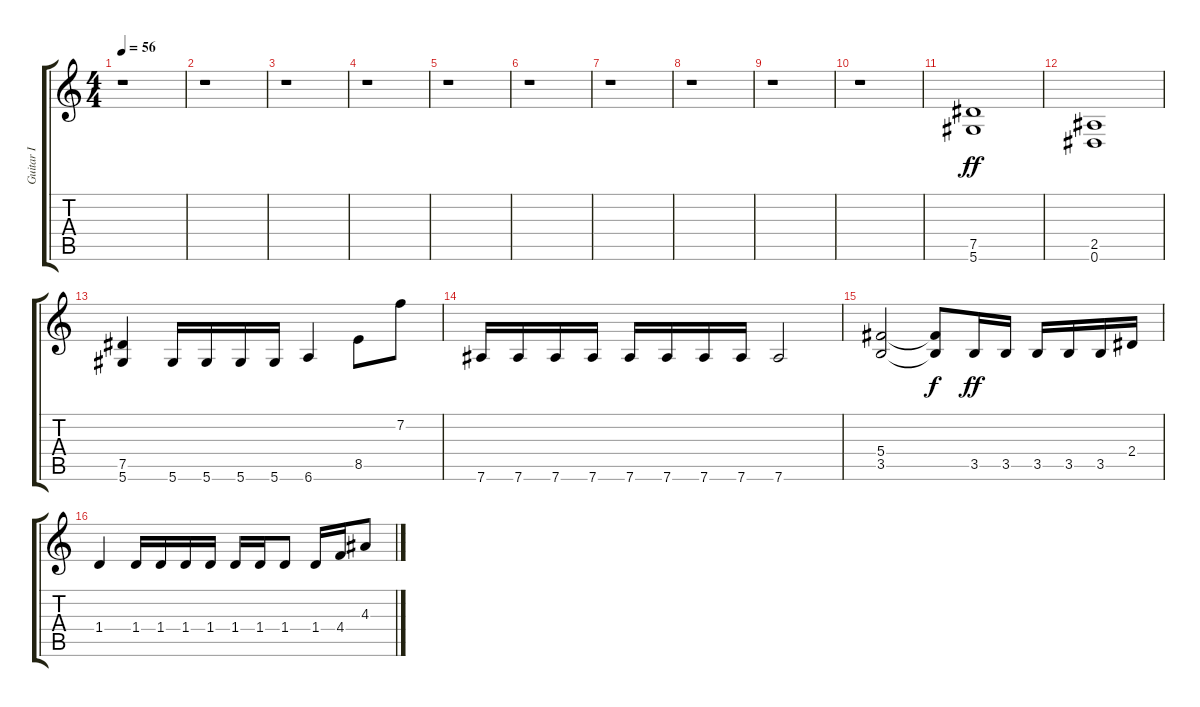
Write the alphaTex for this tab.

\track ("Guitar I" "Guitar I") {instrument overdrivenguitar}
\staff {score tabs}
\tuning (Eb4 Bb3 Gb3 Db3 Ab2 Eb2) {hide}
\ts (4 4)
\tempo 56
\clef g2
\ks c
r.1{dy f} |
r.1 |
r.1 |
r.1 |
r.1 |
r.1 |
r.1 |
r.1 |
r.1 |
r.1 |
(7.5 5.6).1{dy ff} |
(2.5 0.6).1 |
(7.5 5.6).4 5.6.16 5.6.16 5.6.16 5.6.16 6.6.4 8.5.8 7.2.8 |
7.6.16 7.6.16 7.6.16 7.6.16 7.6.16 7.6.16 7.6.16 7.6.16 7.6.2 |
(5.4 3.5).2 (5.4{t} 3.5{t}).8{dy f} 3.5.16{dy ff} 3.5.16 3.5.16 3.5.16 3.5.16 2.4.16 |
1.4.4 1.4.16 1.4.16 1.4.16 1.4.16 1.4.16 1.4.16 1.4.8 1.4.16 4.4.16 4.3.8
